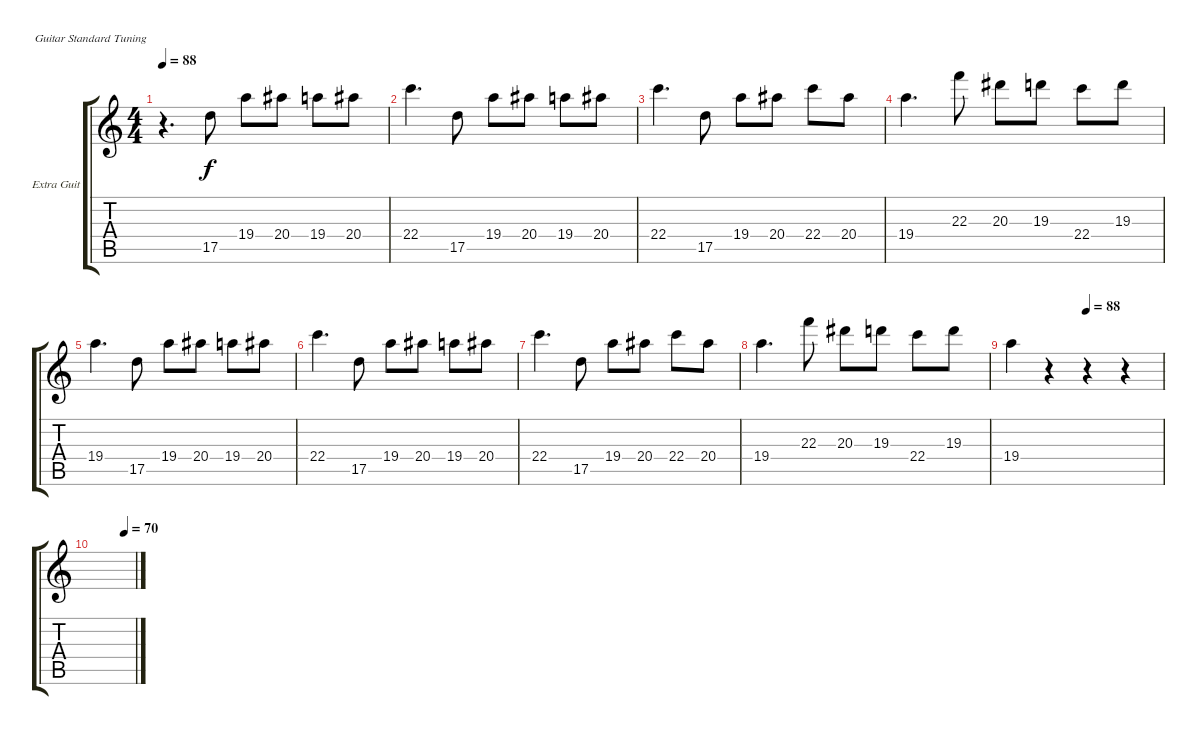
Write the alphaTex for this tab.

\bracketExtendMode groupsimilarinstruments
\firstSystemTrackNameOrientation horizontal
\otherSystemsTrackNameOrientation horizontal
\track ("Extra Guitar" "Extra Guit") {instrument distortionguitar}
\staff {score tabs}
\tuning (E4 B3 G3 D3 A2 E2)
\ts (4 4)
\tempo 88
\clef g2
\scale
0.333333
\ks c
r.4{d dy f} 17.5.8 19.4.8 20.4.8 19.4.8 20.4.8 |
\scale
0.333333 22.4.4{d} 17.5.8 19.4.8 20.4.8 19.4.8 20.4.8 |
\scale
0.333333 22.4.4{d} 17.5.8 19.4.8 20.4.8 22.4.8 20.4.8 |
\scale
0.333333 19.4.4{d} 22.3.8 20.3.8 19.3.8 22.4.8 19.3.8 |
\scale
0.333333 19.4.4{d} 17.5.8 19.4.8 20.4.8 19.4.8 20.4.8 |
\scale
0.333333 22.4.4{d} 17.5.8 19.4.8 20.4.8 19.4.8 20.4.8 |
\scale
0.333333 22.4.4{d} 17.5.8 19.4.8 20.4.8 22.4.8 20.4.8 |
\scale
0.333333 19.4.4{d} 22.3.8 20.3.8 19.3.8 22.4.8 19.3.8 |
\tempo (88 0.5)
\scale
0.333333 19.4.4 r.4 r.4 r.4 |
\tempo (70 0.75)
